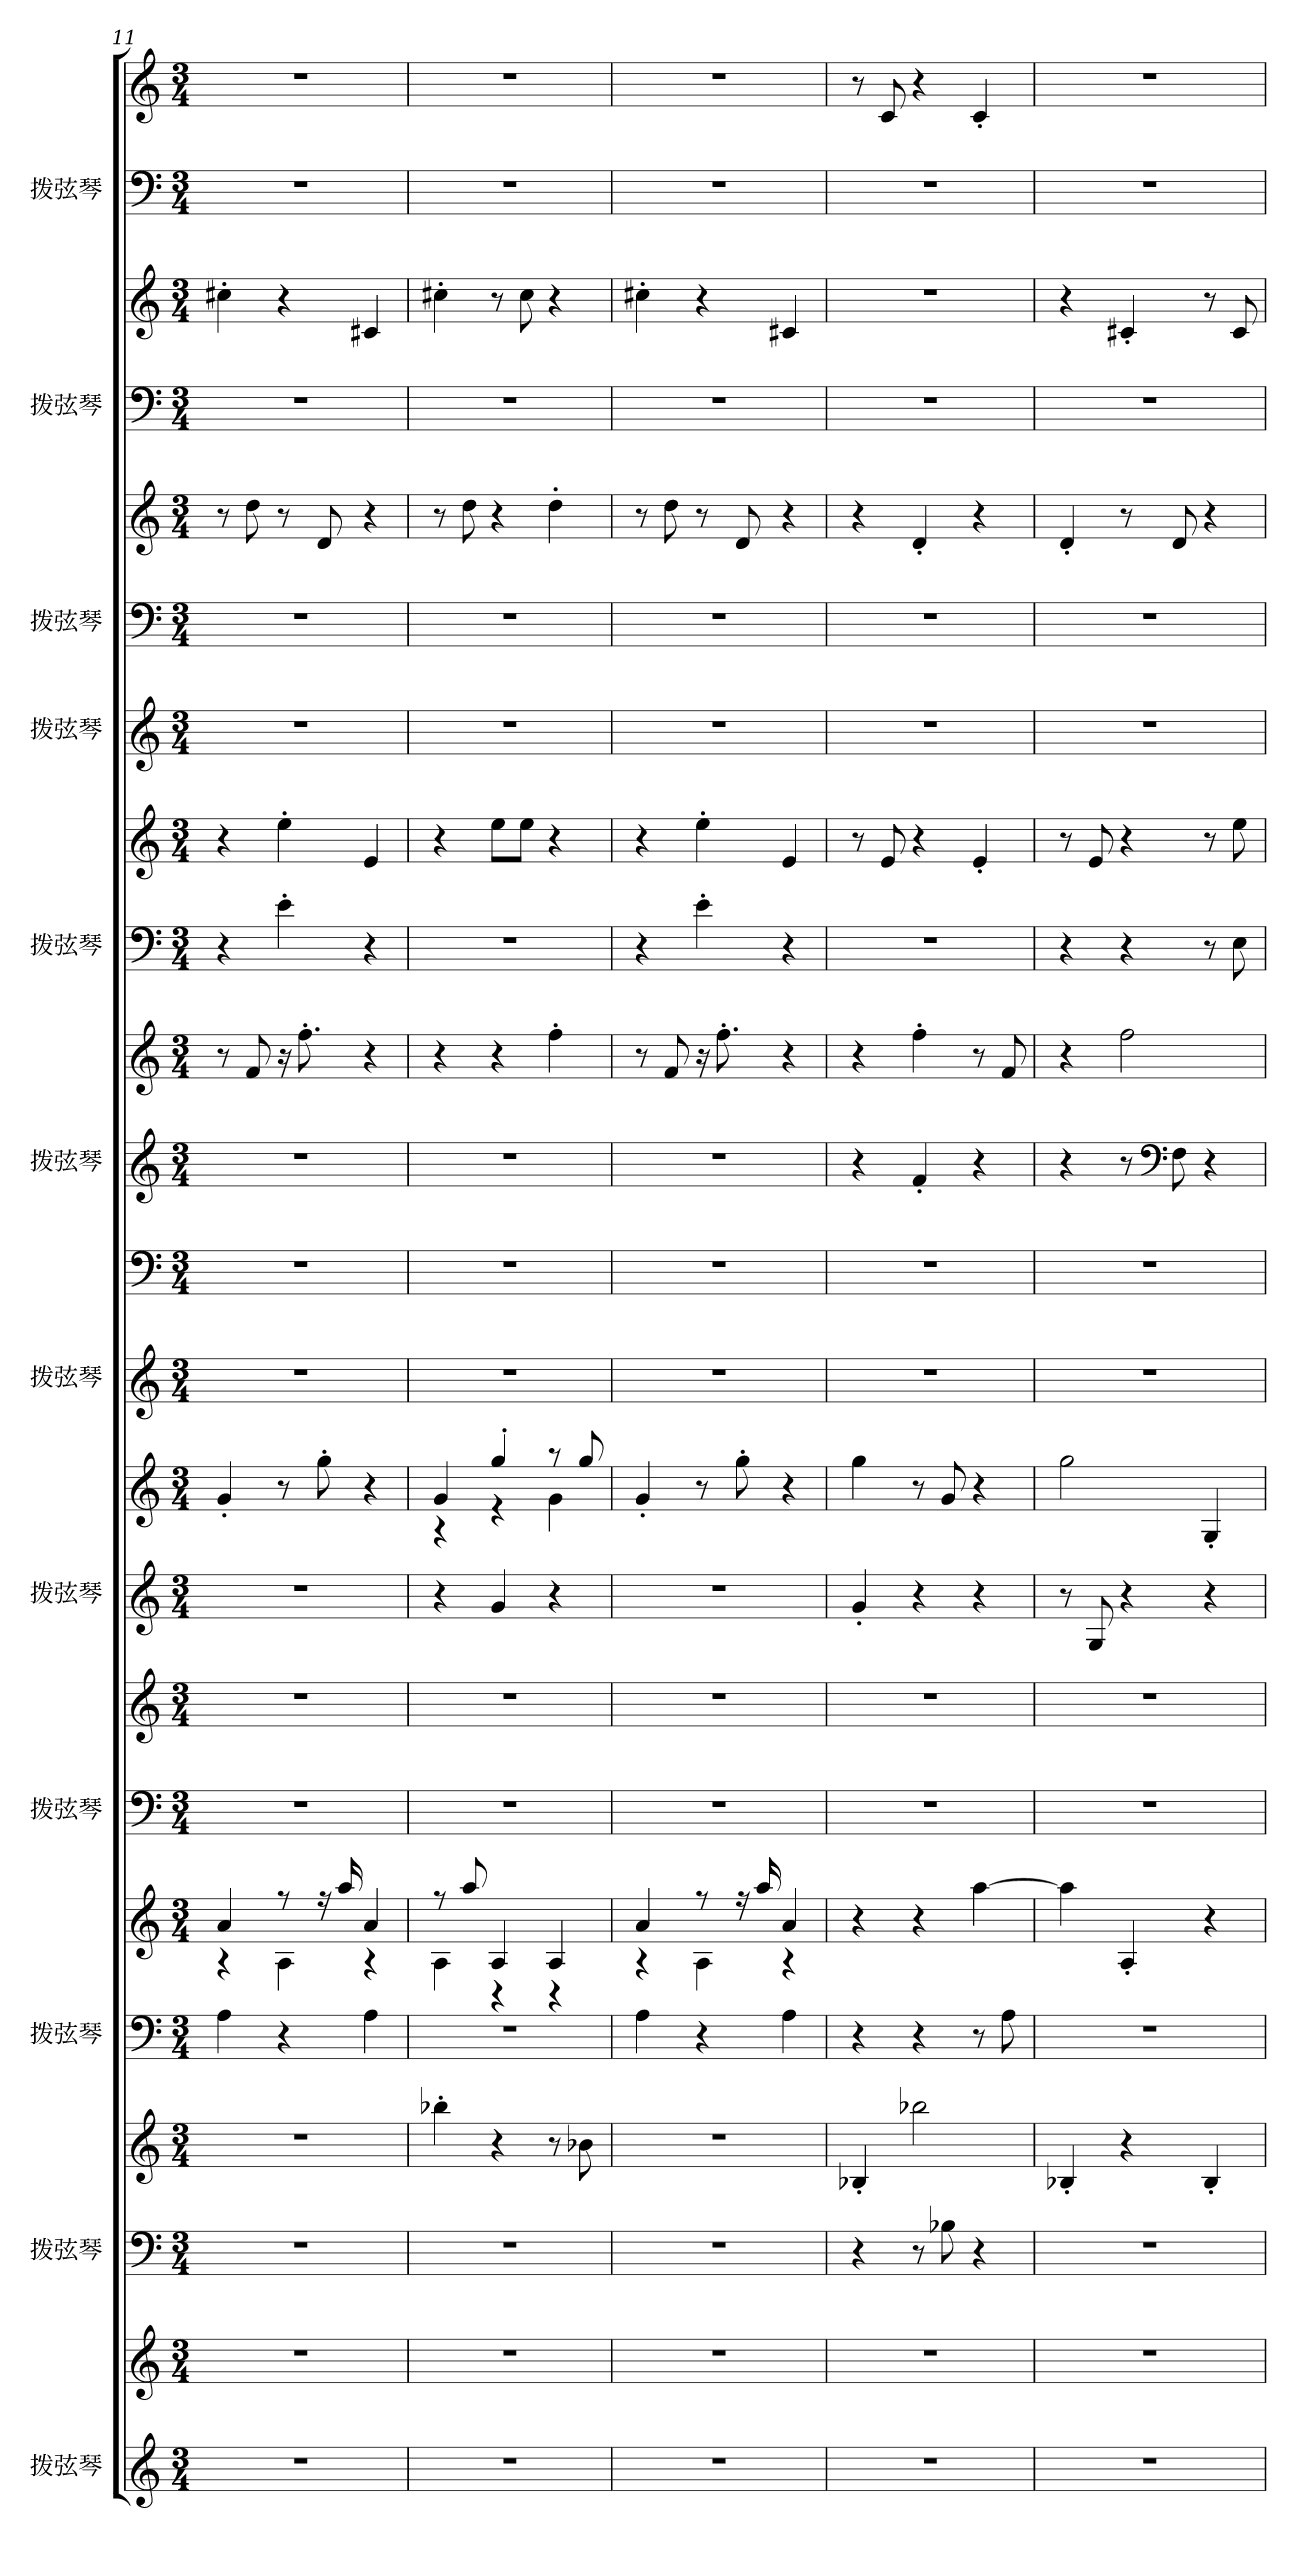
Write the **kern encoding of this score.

**kern	**kern	**kern	**kern	**kern	**kern	**kern	**kern	**kern	**kern	**kern	**kern	**kern	**kern	**kern	**kern	**kern	**kern	**kern	**kern	**kern	**kern	**kern
*part12	*part12	*part11	*part11	*part10	*part10	*part9	*part9	*part8	*part8	*part7	*part7	*part6	*part6	*part5	*part5	*part4	*part3	*part3	*part2	*part2	*part1	*part1
*staff23	*staff22	*staff21	*staff20	*staff19	*staff18	*staff17	*staff16	*staff15	*staff14	*staff13	*staff12	*staff11	*staff10	*staff9	*staff8	*staff7	*staff6	*staff5	*staff4	*staff3	*staff2	*staff1
*I"拨弦琴	*	*I"拨弦琴	*	*I"拨弦琴	*	*I"拨弦琴	*	*I"拨弦琴	*	*I"拨弦琴	*	*I"拨弦琴	*	*I"拨弦琴	*	*I"拨弦琴	*I"拨弦琴	*	*I"拨弦琴	*	*I"拨弦琴	*
*clefG2	*clefG2	*clefF4	*clefG2	*clefF4	*clefG2	*clefF4	*clefG2	*clefG2	*clefG2	*clefG2	*clefF4	*clefG2	*clefG2	*clefF4	*clefG2	*clefG2	*clefF4	*clefG2	*clefF4	*clefG2	*clefF4	*clefG2
*k[]	*k[]	*k[]	*k[]	*k[]	*k[]	*k[]	*k[]	*k[]	*k[]	*k[]	*k[]	*k[]	*k[]	*k[]	*k[]	*k[]	*k[]	*k[]	*k[]	*k[]	*k[]	*k[]
*M3/4	*M3/4	*M3/4	*M3/4	*M3/4	*M3/4	*M3/4	*M3/4	*M3/4	*M3/4	*M3/4	*M3/4	*M3/4	*M3/4	*M3/4	*M3/4	*M3/4	*M3/4	*M3/4	*M3/4	*M3/4	*M3/4	*M3/4
=11	=11	=11	=11	=11	=11	=11	=11	=11	=11	=11	=11	=11	=11	=11	=11	=11	=11	=11	=11	=11	=11	=11
*	*	*	*	*	*^	*	*	*	*	*	*	*	*	*	*	*	*	*	*	*	*	*
2.r	2.r	2.r	2.r	4A\	4a/	4r	2.r	2.r	2.r	4g'/	2.r	2.r	2.r	8r	4r	4r	2.r	2.r	8r	2.r	4cc#X'\	2.r	2.r
.	.	.	.	.	.	.	.	.	.	.	.	.	.	8f/	.	.	.	.	8dd\	.	.	.	.
.	.	.	.	4r	8r	4A\	.	.	.	8r	.	.	.	16r	4e'\	4ee'\	.	.	8r	.	4r	.	.
.	.	.	.	.	.	.	.	.	.	.	.	.	.	8.ff'\	.	.	.	.	.	.	.	.	.
.	.	.	.	.	16r	.	.	.	.	8gg'\	.	.	.	.	.	.	.	.	8d/	.	.	.	.
.	.	.	.	.	16aa/	.	.	.	.	.	.	.	.	.	.	.	.	.	.	.	.	.	.
.	.	.	.	4A\	4a/	4r	.	.	.	4r	.	.	.	4r	4r	4e/	.	.	4r	.	4c#X/	.	.
=12	=12	=12	=12	=12	=12	=12	=12	=12	=12	=12	=12	=12	=12	=12	=12	=12	=12	=12	=12	=12	=12	=12	=12
*	*	*	*	*	*	*	*	*	*	*^	*	*	*	*	*	*	*	*	*	*	*	*	*
2.r	2.r	2.r	4bb-X'\	2.r	8r	4A\	2.r	2.r	4r	4g/	4r	2.r	2.r	2.r	4r	2.r	4r	2.r	2.r	8r	2.r	4cc#X'\	2.r	2.r
.	.	.	.	.	8aa/	.	.	.	.	.	.	.	.	.	.	.	.	.	.	8dd\	.	.	.	.
.	.	.	4r	.	4A/	4r	.	.	4g/	4gg'/	4r	.	.	.	4r	.	8ee\L	.	.	4r	.	8r	.	.
.	.	.	.	.	.	.	.	.	.	.	.	.	.	.	.	.	8ee\J	.	.	.	.	8cc#\	.	.
.	.	.	8r	.	4A/	4r	.	.	4r	8r	4g\	.	.	.	4ff'\	.	4r	.	.	4dd'\	.	4r	.	.
.	.	.	8b-X\	.	.	.	.	.	.	8gg/	.	.	.	.	.	.	.	.	.	.	.	.	.	.
*	*	*	*	*	*	*	*	*	*	*v	*v	*	*	*	*	*	*	*	*	*	*	*	*	*
=13	=13	=13	=13	=13	=13	=13	=13	=13	=13	=13	=13	=13	=13	=13	=13	=13	=13	=13	=13	=13	=13	=13	=13
2.r	2.r	2.r	2.r	4A\	4a/	4r	2.r	2.r	2.r	4g'/	2.r	2.r	2.r	8r	4r	4r	2.r	2.r	8r	2.r	4cc#X'\	2.r	2.r
.	.	.	.	.	.	.	.	.	.	.	.	.	.	8f/	.	.	.	.	8dd\	.	.	.	.
.	.	.	.	4r	8r	4A\	.	.	.	8r	.	.	.	16r	4e'\	4ee'\	.	.	8r	.	4r	.	.
.	.	.	.	.	.	.	.	.	.	.	.	.	.	8.ff'\	.	.	.	.	.	.	.	.	.
.	.	.	.	.	16r	.	.	.	.	8gg'\	.	.	.	.	.	.	.	.	8d/	.	.	.	.
.	.	.	.	.	16aa/	.	.	.	.	.	.	.	.	.	.	.	.	.	.	.	.	.	.
.	.	.	.	4A\	4a/	4r	.	.	.	4r	.	.	.	4r	4r	4e/	.	.	4r	.	4c#X/	.	.
*	*	*	*	*	*v	*v	*	*	*	*	*	*	*	*	*	*	*	*	*	*	*	*	*
=14	=14	=14	=14	=14	=14	=14	=14	=14	=14	=14	=14	=14	=14	=14	=14	=14	=14	=14	=14	=14	=14	=14
2.r	2.r	4r	4B-X'/	4r	4r	2.r	2.r	4g'/	4gg\	2.r	2.r	4r	4r	2.r	8r	2.r	2.r	4r	2.r	2.r	2.r	8r
.	.	.	.	.	.	.	.	.	.	.	.	.	.	.	8e/	.	.	.	.	.	.	8c/
.	.	8r	2bb-X\	4r	4r	.	.	4r	8r	.	.	4f'/	4ff'\	.	4r	.	.	4d'/	.	.	.	4r
.	.	8B-X\	.	.	.	.	.	.	8g/	.	.	.	.	.	.	.	.	.	.	.	.	.
.	.	4r	.	8r	[4aa\	.	.	4r	4r	.	.	4r	8r	.	4e'/	.	.	4r	.	.	.	4c'/
.	.	.	.	8A\	.	.	.	.	.	.	.	.	8f/	.	.	.	.	.	.	.	.	.
!!LO:PB:g=z
=15	=15	=15	=15	=15	=15	=15	=15	=15	=15	=15	=15	=15	=15	=15	=15	=15	=15	=15	=15	=15	=15	=15
2.r	2.r	2.r	4B-X'/	2.r	4aa\]	2.r	2.r	8r	2gg\	2.r	2.r	4r	4r	4r	8r	2.r	2.r	4d'/	2.r	4r	2.r	2.r
.	.	.	.	.	.	.	.	8G/	.	.	.	.	.	.	8e/	.	.	.	.	.	.	.
.	.	.	4r	.	4A'/	.	.	4r	.	.	.	8r	2ff\	4r	4r	.	.	8r	.	4c#X'/	.	.
*	*	*	*	*	*	*	*	*	*	*	*	*clefF4	*	*	*	*	*	*	*	*	*	*
.	.	.	.	.	.	.	.	.	.	.	.	8F\	.	.	.	.	.	8d/	.	.	.	.
.	.	.	4B-'/	.	4r	.	.	4r	4G'/	.	.	4r	.	8r	8r	.	.	4r	.	8r	.	.
.	.	.	.	.	.	.	.	.	.	.	.	.	.	8E\	8ee\	.	.	.	.	8c#/	.	.
=	=	=	=	=	=	=	=	=	=	=	=	=	=	=	=	=	=	=	=	=	=	=
*-	*-	*-	*-	*-	*-	*-	*-	*-	*-	*-	*-	*-	*-	*-	*-	*-	*-	*-	*-	*-	*-	*-
